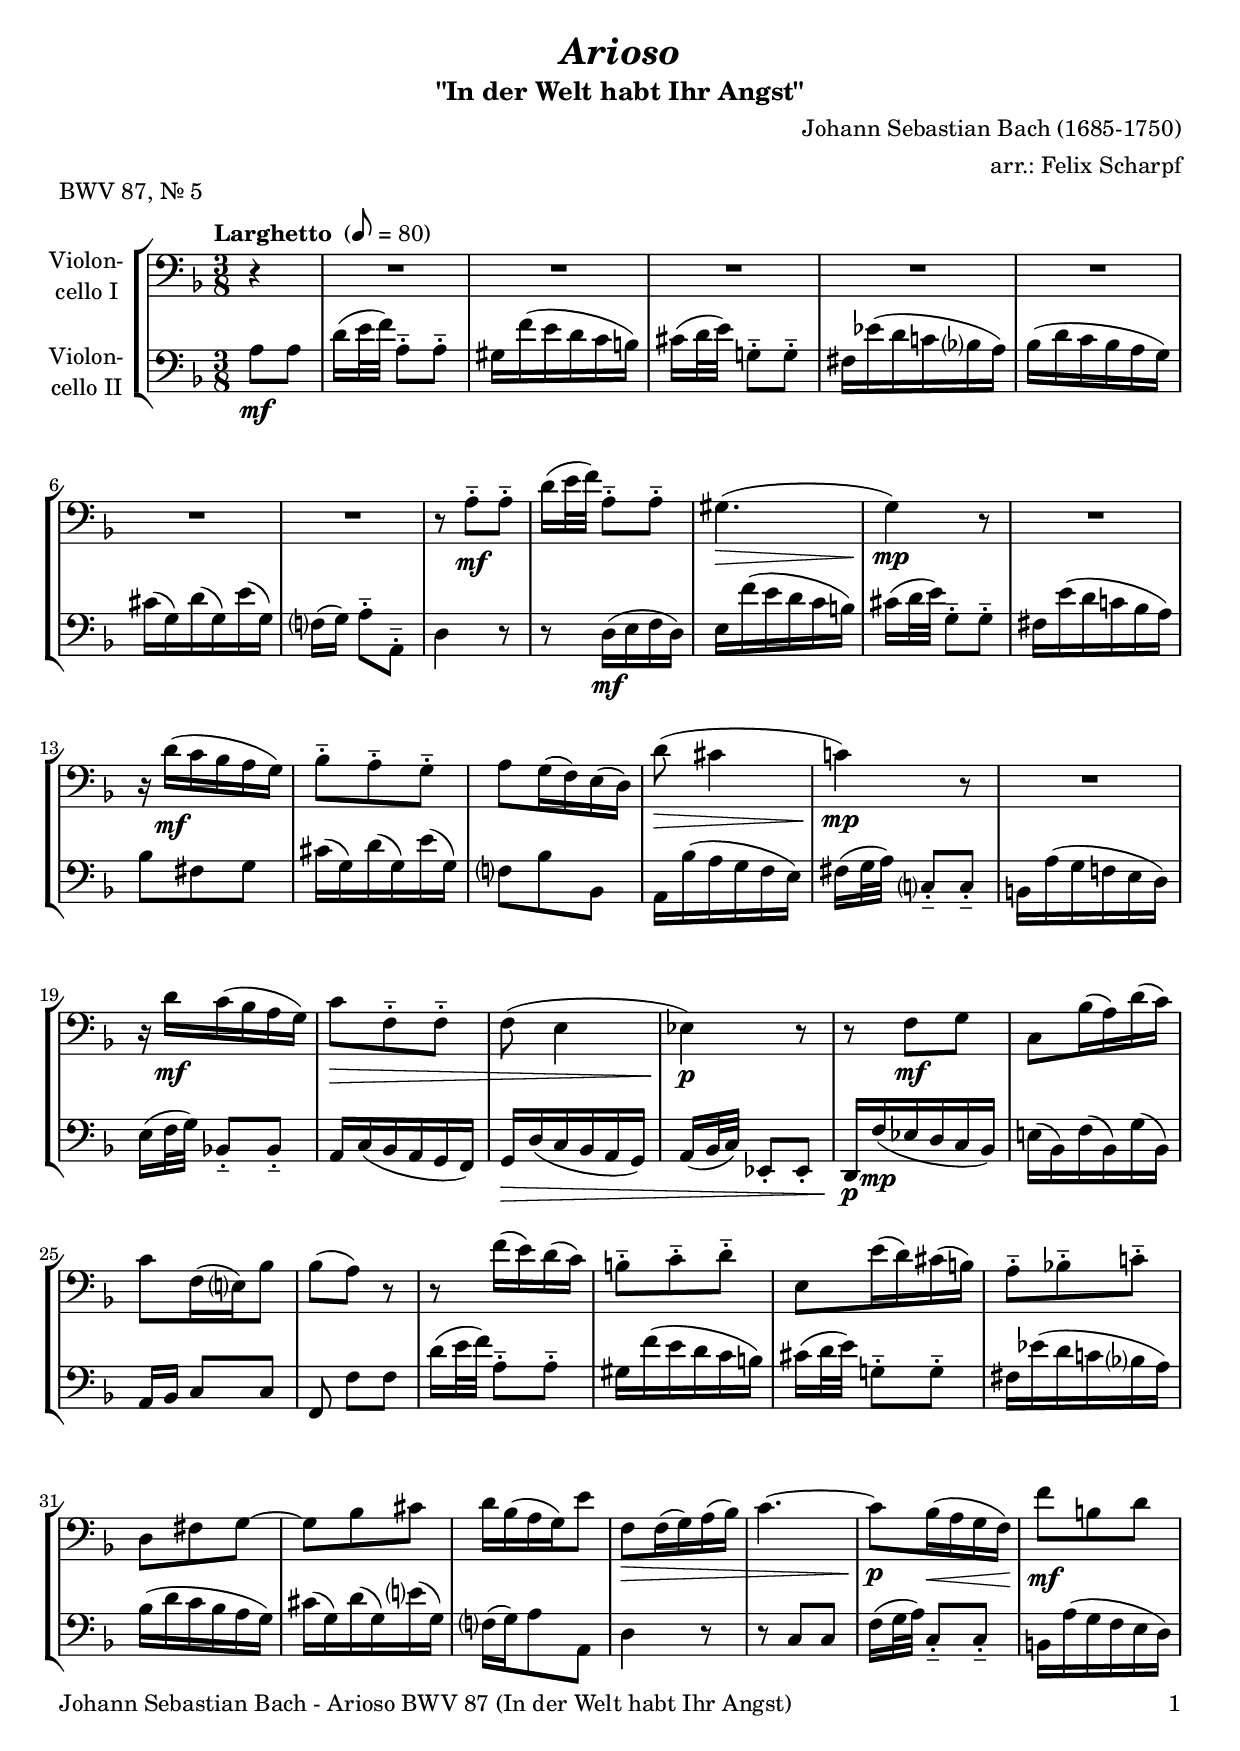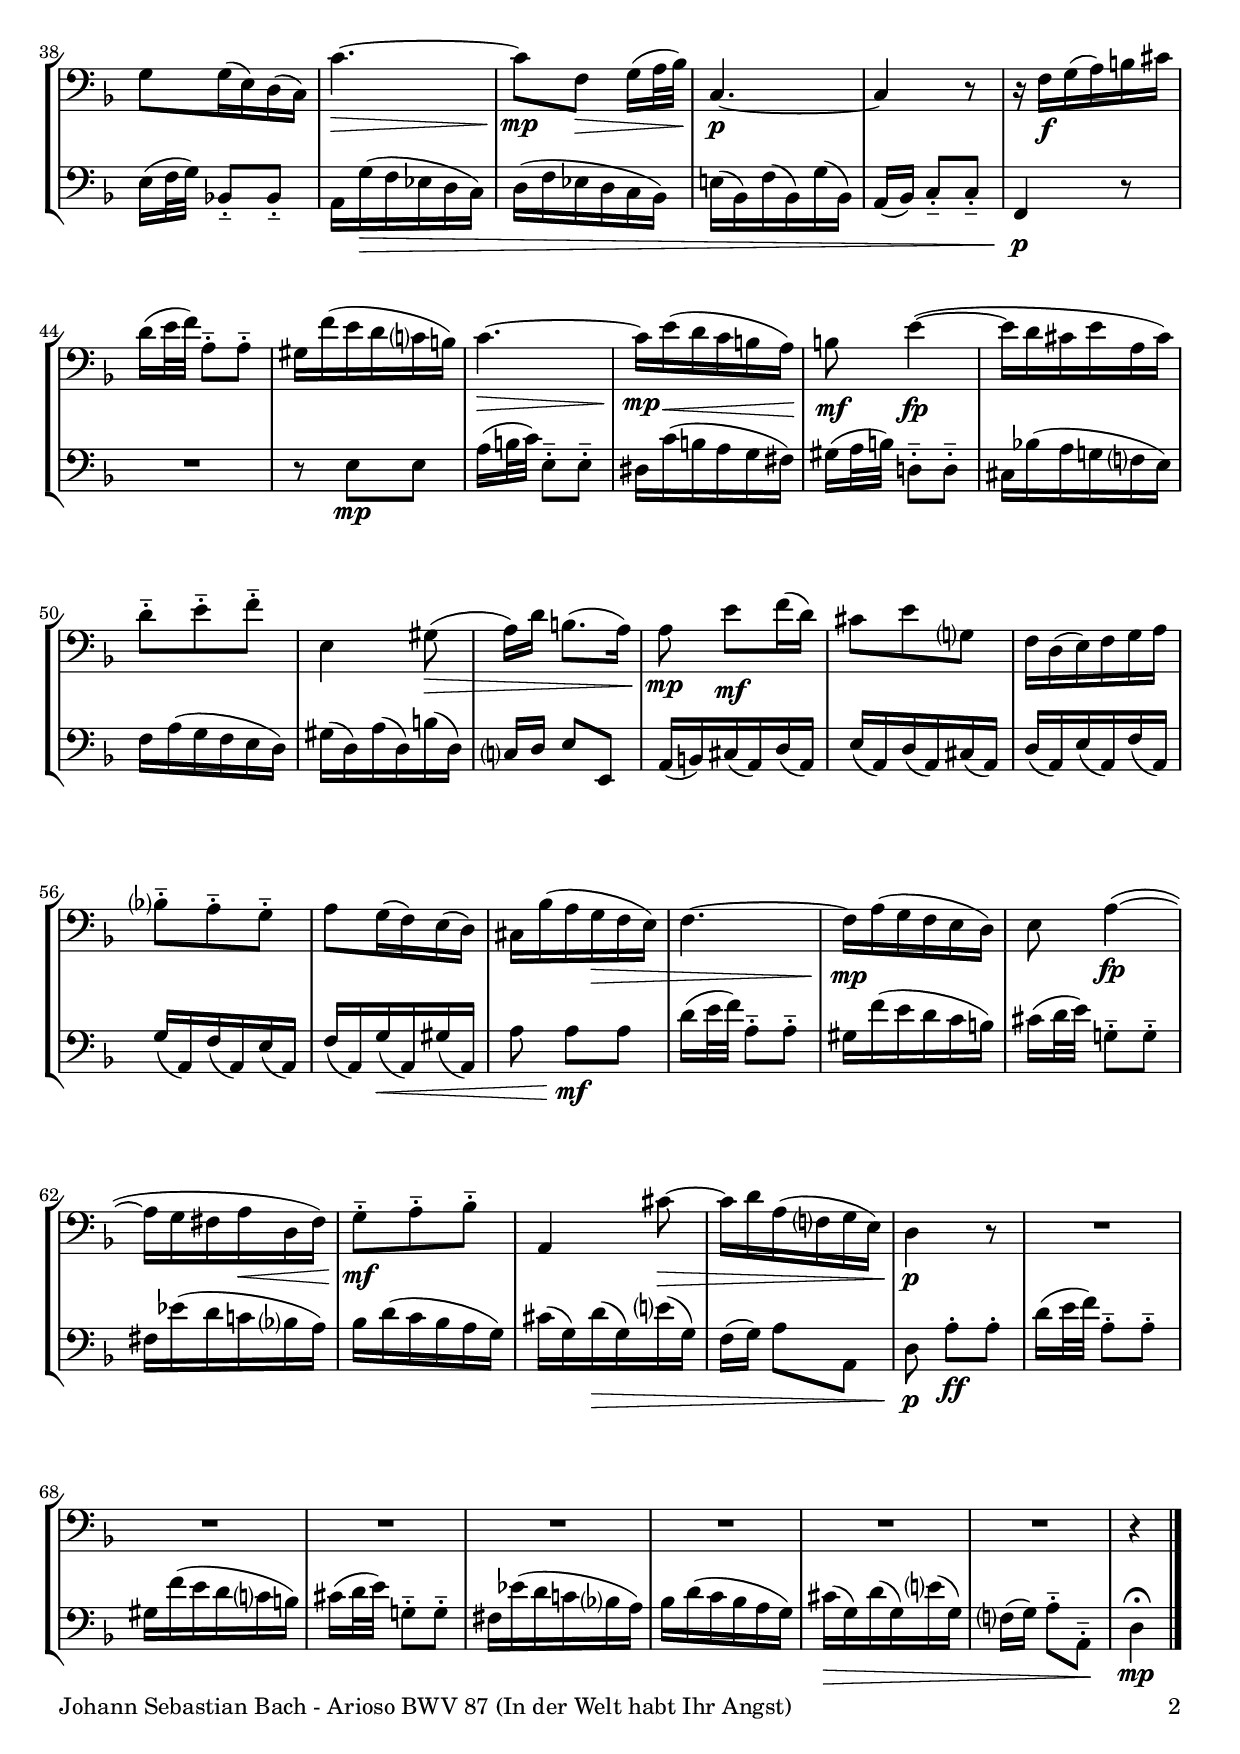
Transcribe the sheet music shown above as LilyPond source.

\version "2.18.2"
\include "deutsch.ly"
  
#(set-global-staff-size 20)

\header {
  title     = \markup \bold \italic "Arioso"
  subtitle  = "\"In der Welt habt Ihr Angst\""
  composer  = "Johann Sebastian Bach (1685-1750)"
  arranger  = "arr.: Felix Scharpf"
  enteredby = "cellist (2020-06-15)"
  piece     = "BWV 87, Nr. 5"
}

voiceconsts = {
  \key d \minor
  \time 3/8
  \clef "bass"
%  \numericTimeSignature
  \compressFullBarRests
  % Set default beaming for all staves
%  \set Timing.beamExceptions = #'()
%  \set Timing.baseMoment     = #(ly:make-moment 1 4)
%  \set Timing.beatStructure  = #'(1 1 1)
  \tempo "Larghetto " 8=80
}

micl = "clarinet"
mifl = "flute"
miob = "oboe"
mifh = "french horn"
misx = "tenor sax"
mist = "string ensemble 1"
miba = "cello"

rit = \mark \markup \box \italic "rit."

va = \relative c' {
  \voiceconsts

  \partial 4 r4
  R4.*7
  r8 a---.\mf a---.
  d16( e32 f) a,8[---. a]---.
  gis4.(\>
  g4)\!\mp r8
  R4.

  r16 d'(\mf c b a g)
  b8---. a---. g---.
  a g16( f) e( d)
  d'8(\> cis4
  c!)\mp r8
  R4.
  r16 d\mf c( b a g)
  c8\> f,---. f---.

  f( e4
  es)\!\p r8
  r f\mf g
  c, b'16( a) d( c)
  c8 f,16( e?) b'8
  b( a) r
  r f'16( e) d( c)

  h8---. c---. d---.
  e, e'16( d) cis( h)
  a8---. b!---. c!---.
  d, fis g~
  g b cis
  d16 b( a g) e'8

  f,\> f16( g) a( b)
  c4.~
  c8\!\p b16(\< a g f)
  f'8\!\mf h, d
  g, g16( e) d( c)
  c'4.~\>
  c8[\!\mp f,]\> g16( a32 b)

  c,4.~\!\p
  c4 r8
  r16 f\f g( a) h cis
  d( e32 f) a,8[---. a]---.
  gis16 f'( e d c? h)
  c4.~\>
  c16\!\mp e(\< d c h a)

  h8\!\mf e4(~\fp
  e16 d cis e a, cis)
  d8---. e---. f---.
  e,4 gis8(\>
  a16)[ d] h8.( a16)
  a8\!\mp \noBeam e'\mf f16( d)
  cis8 e g,?

  f16 d( e) f g a
  b?8---. a---. g---.
  a g16( f) e( d)
  cis b'( a g\> f e)
  f4.~
  f16\mp a( g f e d)
  e8 a4(~\fp

  a16 g fis a\< d, fis)
  g8---.\!\mf a---. b---.

  a,4 cis'8~\>
  cis16 d a( f? g e)
  d4\!\p r8
  R4.*7
  r4 \bar "|."
}

vb = \relative c' {
  \voiceconsts

  \partial 4 a8\mf a
  d16( e32 f) a,8[---. a]---.
  gis16 f'( e d c h)
  cis( d32 e) g,!8[---. g]---.
  fis16 es'( d c! b? a)
  b( d c b a g)

  cis( g) d'( g,) e'( g,)
  f?( g) a8[---. a,]---.
  d4 r8
  r d16(\mf e f d)
  e f'( e d c h)
  cis( d32 e) g,8[---. g]---.
  fis16 e'( d c! b a)

  b8 fis g
  cis16( g) d'( g,) e'( g,)
  f?8 b b,
  a16 b'( a g f e)
  fis( g32 a) c,?8[---. c]---.
  h16 a'( g f! e d)
  e( f32 g) b,!8[---. b]---.
  a16 c( b a g f)

  g\> d'( c b a g)
  a( b32 c) es,8[-. es]-.
  d16\!\p f'(\mp es d c b)
  e!( b) f'( b,) g'( b,)
  a b c8[ c]
  f, f'[ f]
  d'16( e32 f) a,8[---. a]---.

  gis16 f'( e d c h)
  cis( d32 e) g,!8[---. g]---.
  fis16 es'( d c! b? a)
  b( d c b a g)
  cis( g) d'( g,) e'?( g,)
  f?( g) a8 a,

  d4 r8
  r c c
  f16( g32 a) c,8[---. c]---.
  h16 a'( g f e d)
  e( f32 g) b,!8[---. b]---.
  a16 g'(\> f es d c)
  d( f es d c b)

  e!( b) f'( b,) g'( b,)
  a( b) c8[---. c]---.
  f,4\!\p r8
  R4.
  r8 e'\mp e
  a16( h32 c) e,8[---. e]---.
  dis16 c'( h a g fis)

  gis( a32 h) d,!8[---. d]---.
  cis16 b'!( a g! f? e)
  f a( g f e d)
  gis( d) a'( d,) h'( d,)
  c? d e8[ e,]
  a16( h) cis( a) d( a)
  e'( a,) d( a) cis( a)

  d( a) e'( a,) f'( a,)
  g'( a,) f'( a,) e'( a,)
  f'( a,) g'(\< a,) gis'( a,)
  a'8 \noBeam a\!\mf a
  d16( e32 f) a,8[---. a]---.
  gis16 f'( e d c h)
  cis( d32 e) g,!8[---. g]---.

  fis16 es'( d c! b? a)
  b d( c b a g)
  cis( g) d'(\> g,) e'?( g,)
  f( g) a8[ a,]
  d\!\p a'[-.\ff a]-.
  d16( e32 f) a,8[---. a]---.
  gis16 f'( e d c? h)

  cis( d32 e) g,!8[---. g]---.
  fis16 es'( d c! b? a)
  b d( c b a g)
  cis(\> g) d'( g,) e'?( g,)
  f?( g) a8[---. a,]---.\!
  d4\fermata\mp \bar "|."
}


music = \new StaffGroup <<
      \new Staff {
	\set Staff.midiInstrument = \miba
	\set Staff.instrumentName = \markup \center-column { "Violon-" "cello I" }
	\transpose d d { \va }
      }

      \new Staff {
	\set Staff.midiInstrument = \miba
	\set Staff.instrumentName = \markup \center-column { "Violon-" "cello II" }
	\transpose d d { \vb }
      }
>>

\book {
   \paper {
    print-page-number = ##t
    print-first-page-number = ##t
    ragged-last-bottom = ##f
    oddHeaderMarkup = \markup \null
    evenHeaderMarkup = \markup \null
    oddFooterMarkup = \markup {
      \fill-line {
        \on-the-fly #print-page-number-check-first
        "Johann Sebastian Bach - Arioso BWV 87 (In der Welt habt Ihr Angst)" \fromproperty #'page:page-number-string
      }
    }
    evenFooterMarkup = \oddFooterMarkup
  } \score {
    \music
    \layout {}
  }

  \score {
    \unfoldRepeats \music

    \midi {
      \context {
        \Score
      }
    }
  }
}